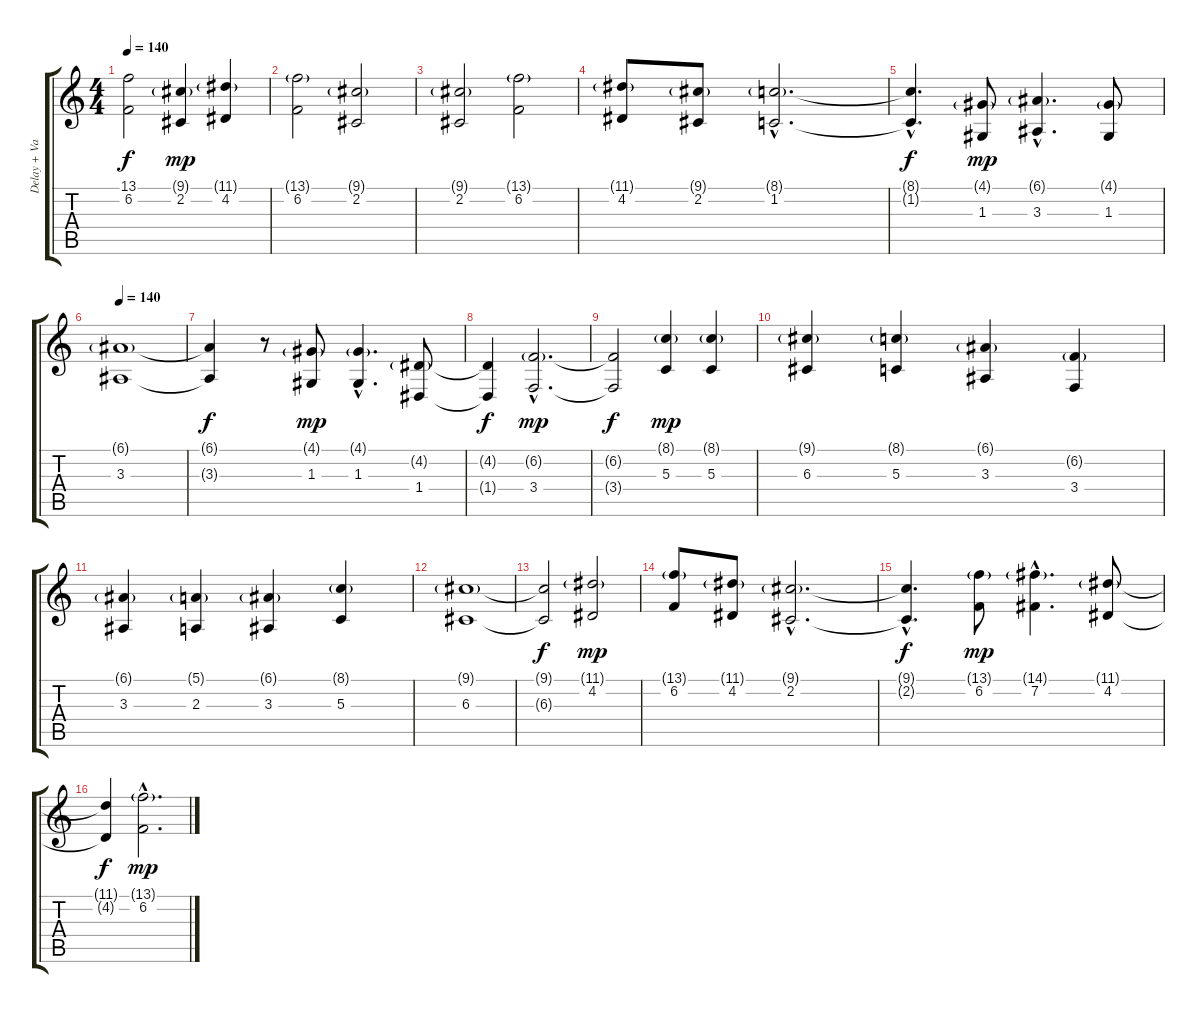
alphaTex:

\track ("Delay + Various" "Delay + Va") {instrument pad8sweep}
\staff {score tabs}
\tuning (E4 B3 G3 D3 A2 E2) {hide}
\ts (4 4)
\tempo 140
\clef g2
\ks c
(13.1{t} 6.2{t}).2{dy f} (9.1{g} 2.2).4{dy mp} (11.1{g} 4.2).4 |
(13.1{g} 6.2).2 (9.1{g} 2.2).2 |
(9.1{g} 2.2).2 (13.1{g} 6.2).2 |
(11.1{g} 4.2).8 (9.1{g} 2.2).8 (8.1{g hac} 1.2{hac}).2{d} |
(8.1{hac t} 1.2{hac t}).4{d dy f} (4.1{g} 1.3).8{dy mp} (6.1{g hac} 3.3{hac}).4{d} (4.1{g} 1.3).8 |
\section ("" "")
\tempo 140
(6.1{g} 3.3).1 |
(6.1{t} 3.3{t}).4{dy f} r.8 (4.1{g} 1.3).8{dy mp} (4.1{g hac} 1.3{hac}).4{d} (4.2{g} 1.4).8 |
(4.2{t} 1.4{t}).4{dy f} (6.2{g hac} 3.4{hac}).2{d dy mp} |
(6.2{t} 3.4{t}).2{dy f} (8.1{g} 5.3).4{dy mp} (8.1{g} 5.3).4 |
(9.1{g} 6.3).4 (8.1{g} 5.3).4 (6.1{g} 3.3).4 (6.2{g} 3.4).4 |
(6.1{g} 3.3).4 (5.1{g} 2.3).4 (6.1{g} 3.3).4 (8.1{g} 5.3).4 |
(9.1{g} 6.3).1 |
(9.1{t} 6.3{t}).2{dy f} (11.1{g} 4.2).2{dy mp} |
(13.1{g} 6.2).8 (11.1{g} 4.2).8 (9.1{g hac} 2.2{hac}).2{d} |
(9.1{hac t} 2.2{hac t}).4{d dy f} (13.1{g} 6.2).8{dy mp} (14.1{g hac} 7.2{hac}).4{d} (11.1{g} 4.2).8 |
(11.1{t} 4.2{t}).4{dy f} (13.1{g hac} 6.2{hac}).2{d dy mp}
